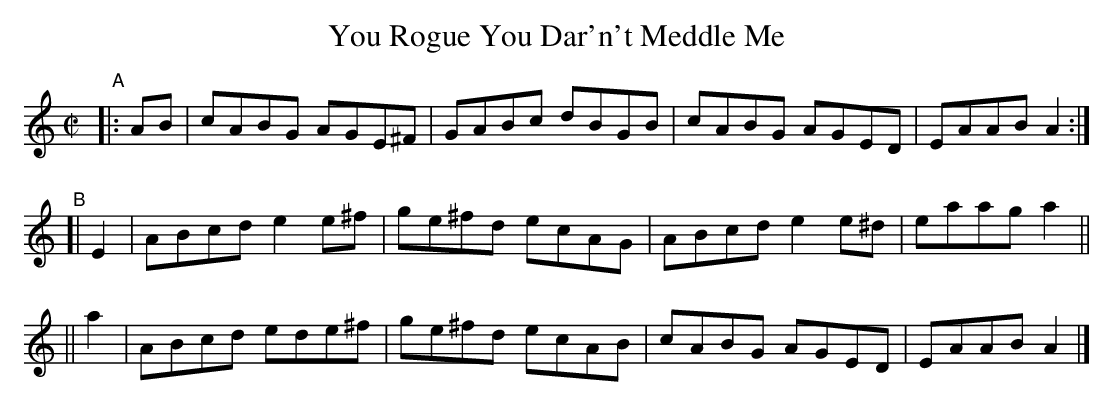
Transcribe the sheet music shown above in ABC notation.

X:1
T: You Rogue You Dar'n't Meddle Me
3S: s:4 b:12(4+4+4)
M: C|
L: 1/8
K: Am
"^A"\
|: AB | cABG AGE^F | GABc  dBGB | cABG AGED  | EAAB A2 :|
"^B"\
[| E2 | ABcd e2e^f | ge^fd ecAG | ABcd e2e^d | eaag a2 ||
|| a2 | ABcd ede^f | ge^fd ecAB | cABG AGED  | EAAB A2 |]
